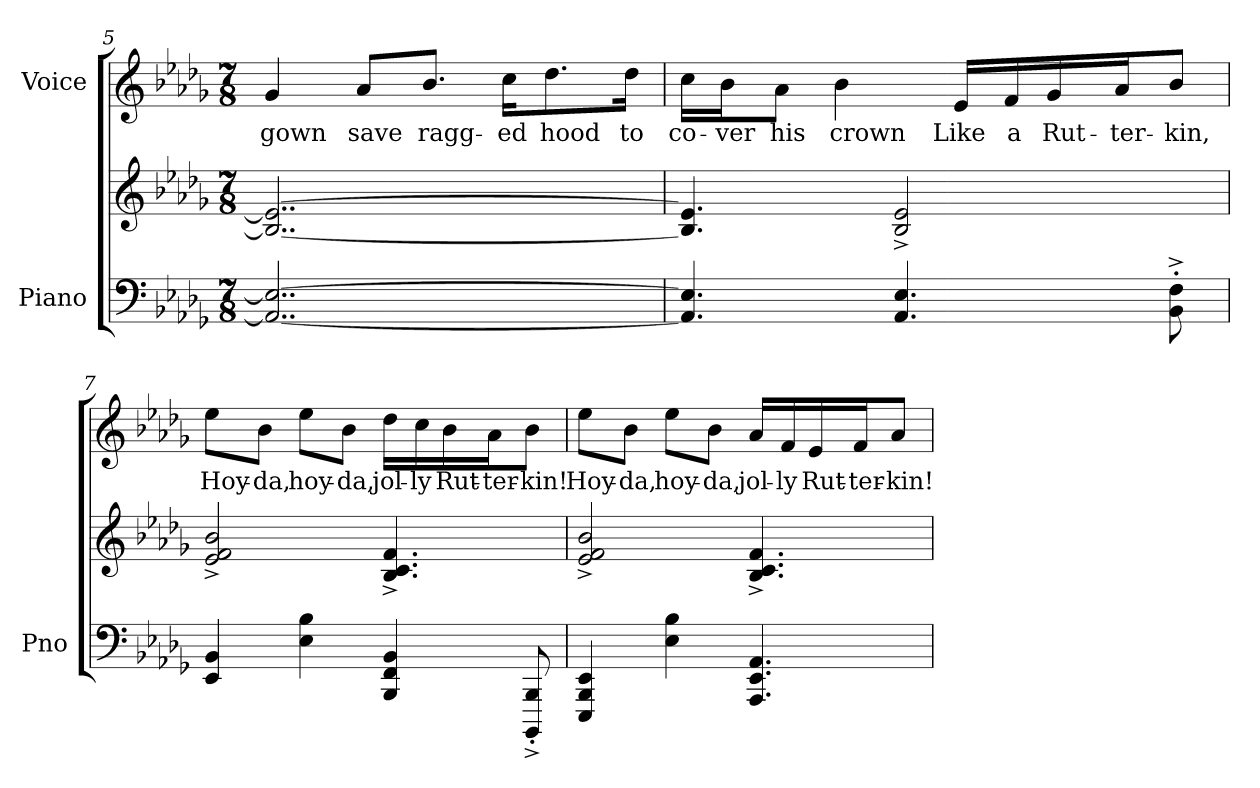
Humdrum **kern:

**kern	**kern	**kern	**text
*part2	*part2	*part1	*part1
*staff3	*staff2	*staff1	*staff1
*I"Piano	*	*I"Voice	*
*I'Pno	*	*	*
*clefF4	*clefG2	*clefG2	*
*k[b-e-a-d-g-]	*k[b-e-a-d-g-]	*k[b-e-a-d-g-]	*
*M7/8	*M7/8	*M7/8	*
=5	=5	=5	=5
!	!	!	!LO:LY:b
2..AA-/_ 2..E-/_	2..B-/_ 2..e-/_	4g-/	gown
!	!	!	!LO:LY:b
.	.	8a-/L	save
!	!	!	!LO:LY:b
.	.	8.b-/J	ragg-
!	!	!	!LO:LY:b
.	.	16cc\KL	-ed
!	!	!	!LO:LY:b
.	.	8.dd-\	hood
!	!	!	!LO:LY:b
.	.	16dd-\Jk	to
=6	=6	=6	=6
!	!	!	!LO:LY:b
4.AA-/] 4.E-/]	4.B-/] 4.e-/]	16cc\LL	co-
!	!	!	!LO:LY:b
.	.	16b-\J	-ver
!	!	!	!LO:LY:b
.	.	8a-\J	his
!	!	!	!LO:LY:b
.	.	4b-\	crown
4.AA-/ 4.E-/	2B-/^> 2e-/^>	.	.
!	!	!	!LO:LY:b
.	.	16e-/LL	Like
!	!	!	!LO:LY:b
.	.	16f/	a
!	!	!	!LO:LY:b
.	.	16g-/	Rut-
!	!	!	!LO:LY:b
.	.	16a-/J	-ter-
!	!	!	!LO:LY:b
8BB-\'^ 8F\'^	.	8b-/J	-kin,
!!LO:LB:g=z
=7	=7	=7	=7
!	!	!	!LO:LY:b
4EE-/ 4BB-/	2e-/^> 2f/^> 2b-/^>	8ee-\L	Hoy-
!	!	!	!LO:LY:b
.	.	8b-\J	-da,
!	!	!	!LO:LY:b
4E-\ 4B-\	.	8ee-\L	hoy-
!	!	!	!LO:LY:b
.	.	8b-\J	-da,
!	!	!	!LO:LY:b
4BBB-/ 4FF/ 4BB-/	4.B-/^> 4.c/^> 4.f/^>	16dd-\LL	jol-
!	!	!	!LO:LY:b
.	.	16cc\	-ly
!	!	!	!LO:LY:b
.	.	16b-\	Rut-
!	!	!	!LO:LY:b
.	.	16a-\J	-ter-
!	!	!	!LO:LY:b
8BBBB-/'^ 8BBB-/'^	.	8b-\J	-kin!
=8	=8	=8	=8
!	!	!	!LO:LY:b
4EEE-/ 4BBB-/ 4EE-/	2e-/^> 2f/^> 2b-/^>	8ee-\L	Hoy-
!	!	!	!LO:LY:b
.	.	8b-\J	-da,
!	!	!	!LO:LY:b
4E-\ 4B-\	.	8ee-\L	hoy-
!	!	!	!LO:LY:b
.	.	8b-\J	-da,
!	!	!	!LO:LY:b
4.AAA-/ 4.EE-/ 4.AA-/	4.B-/^> 4.c/^> 4.f/^>	16a-/LL	jol-
!	!	!	!LO:LY:b
.	.	16f/	-ly
!	!	!	!LO:LY:b
.	.	16e-/	Rut-
!	!	!	!LO:LY:b
.	.	16f/J	-ter-
!	!	!	!LO:LY:b
.	.	8a-/J	-kin!
=	=	=	=
*-	*-	*-	*-
